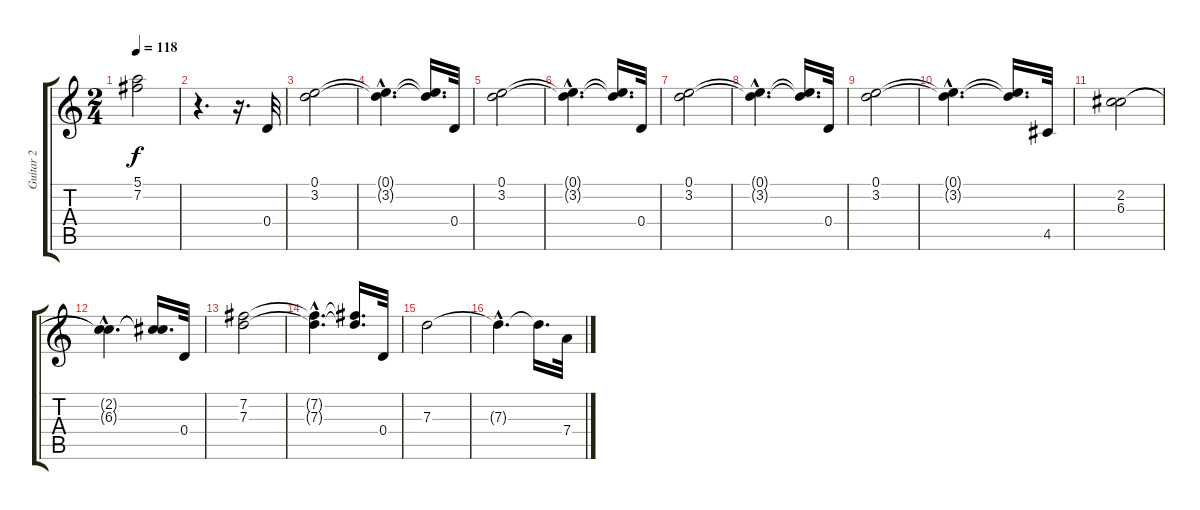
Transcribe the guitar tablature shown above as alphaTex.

\track ("Guitar 2" "Guitar 2") {instrument acousticguitarsteel}
\staff {score tabs}
\tuning (E4 B3 G3 D3 A2 E2) {hide}
\ts (2 4)
\tempo 118
\clef g2
\ks c
(5.1 7.2).2{dy f} |
r.4{d} r.16{d} 0.4.32 |
(0.1 3.2).2 |
(0.1{hac t} 3.2{hac t}).4{d} (0.1{t} 3.2{t}).16{d} 0.4.32 |
(0.1 3.2).2 |
(0.1{hac t} 3.2{hac t}).4{d} (0.1{t} 3.2{t}).16{d} 0.4.32 |
(0.1 3.2).2 |
(0.1{hac t} 3.2{hac t}).4{d} (0.1{t} 3.2{t}).16{d} 0.4.32 |
(0.1 3.2).2 |
(0.1{hac t} 3.2{hac t}).4{d} (0.1{t} 3.2{t}).16{d} 4.5.32 |
(2.2 6.3).2 |
(2.2{hac t} 6.3{hac t}).4{d} (2.2{t} 6.3{t}).16{d} 0.4.32 |
(7.2 7.3).2 |
(7.2{hac t} 7.3{hac t}).4{d} (7.2{t} 7.3{t}).16{d} 0.4.32 |
7.3.2 |
7.3{hac t}.4{d} 7.3{t}.16{d} 7.4.32
